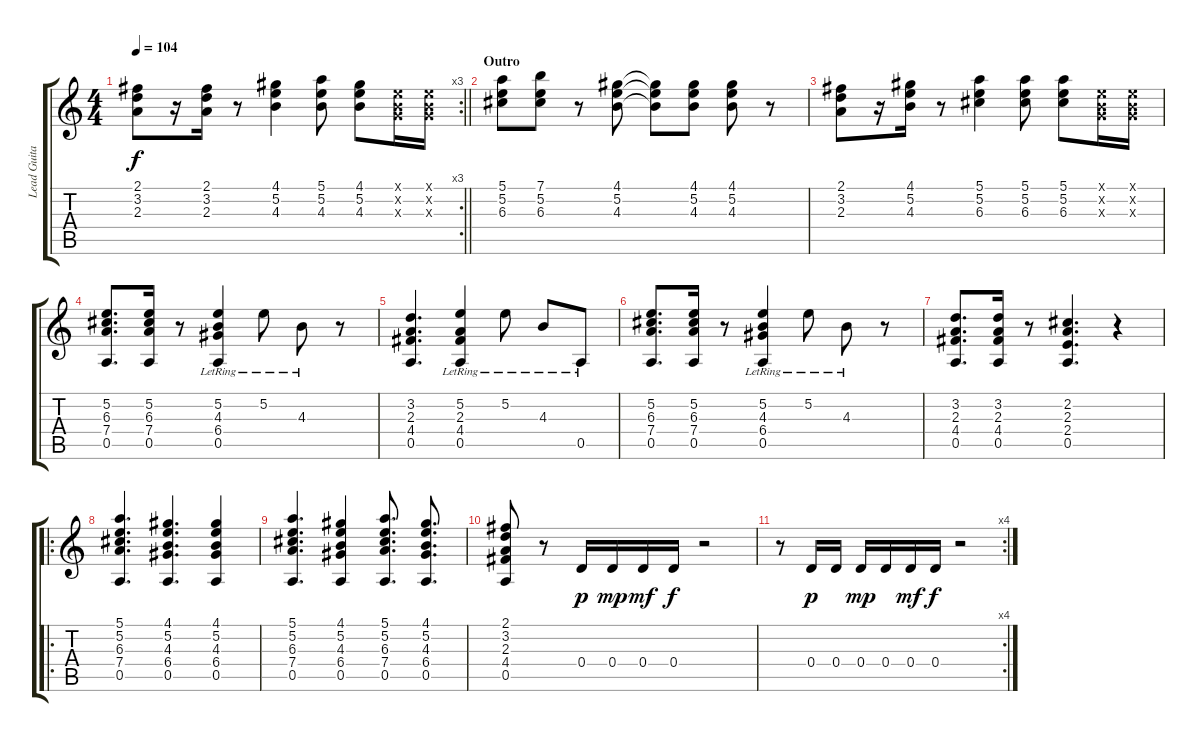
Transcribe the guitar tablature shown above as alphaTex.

\track ("Lead Guitar" "Lead Guita") {instrument acousticguitarsteel}
\staff {score tabs}
\tuning (E4 B3 G3 D3 A2 E2) {hide}
\rc 3
\ts (4 4)
\tempo 104
\clef g2
\barLineRight lightlight
\ks c
(2.1 3.2 2.3).8{dy f} r.16 (2.1 3.2 2.3).16 r.8 (4.1 5.2 4.3).4 (5.1 5.2 4.3).8 (4.1 5.2 4.3).8 (0.1{x} 0.2{x} 0.3{x}).16 (0.1{x} 0.2{x} 0.3{x}).16 |
\section ("" "Outro")
(5.1 5.2 6.3).8 (7.1 5.2 6.3).8 r.8 (4.1 5.2 4.3).8 (4.1{t} 5.2{t} 4.3{t}).8 (4.1 5.2 4.3).8 (4.1 5.2 4.3).8 r.8 |
(2.1 3.2 2.3).8 r.16 (4.1 5.2 4.3).16 r.8 (5.1 5.2 6.3).4 (5.1 5.2 6.3).8 (5.1 5.2 6.3).8 (0.1{x} 0.2{x} 0.3{x}).16 (0.1{x} 0.2{x} 0.3{x}).16 |
(5.2 6.3 7.4 0.5).8{d} (5.2 6.3 7.4 0.5).16 r.8 (5.2{lr} 4.3{lr} 6.4{lr} 0.5{lr}).4 5.2{lr}.8 4.3{lr}.8 r.8 |
(3.2 2.3 4.4 0.5).4{d} (5.2{lr} 2.3{lr} 4.4{lr} 0.5{lr}).4 5.2{lr}.8 4.3{lr}.8 0.5{lr}.8 |
(5.2 6.3 7.4 0.5).8{d} (5.2 6.3 7.4 0.5).16 r.8 (5.2{lr} 4.3{lr} 6.4{lr} 0.5{lr}).4 5.2{lr}.8 4.3{lr}.8 r.8 |
(3.2 2.3 4.4 0.5).8{d} (3.2 2.3 4.4 0.5).16 r.8 (2.2 2.3 2.4 0.5).4{d} r.4 |
\ro
(5.1 5.2 6.3 7.4 0.5).4{d} (4.1 5.2 4.3 6.4 0.5).4{d} (4.1 5.2 4.3 6.4 0.5).4 |
(5.1 5.2 6.3 7.4 0.5).4{d} (4.1 5.2 4.3 6.4 0.5).4 (5.1 5.2 6.3 7.4 0.5).8{d} (4.1 5.2 4.3 6.4 0.5).8{d} |
(2.1 3.2 2.3 4.4 0.5).8 r.8 0.4.16{dy p} 0.4.16{dy mp} 0.4.16{dy mf} 0.4.16{dy f} r.2 |
\rc 4
r.8 0.4.16{dy p} 0.4.16 0.4.16{dy mp} 0.4.16 0.4.16{dy mf} 0.4.16{dy f} r.2
